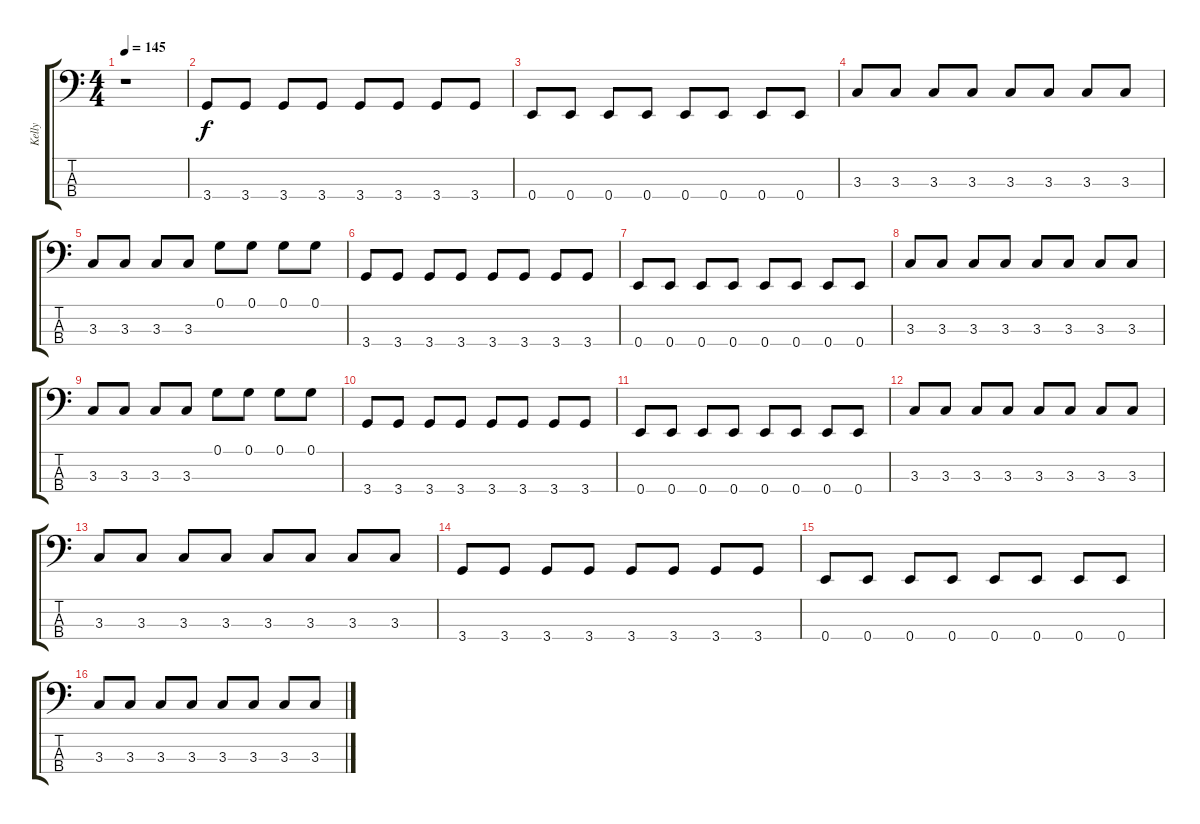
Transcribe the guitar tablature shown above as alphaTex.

\track ("Kelly" "Kelly") {instrument electricbasspick}
\staff {score tabs}
\tuning (G2 D2 A1 E1) {hide}
\ts (4 4)
\tempo 145
\clef f4
\ks c
r.1{dy f instrument electricbasspick} |
3.4.8 3.4.8 3.4.8 3.4.8 3.4.8 3.4.8 3.4.8 3.4.8 |
0.4.8 0.4.8 0.4.8 0.4.8 0.4.8 0.4.8 0.4.8 0.4.8 |
3.3.8 3.3.8 3.3.8 3.3.8 3.3.8 3.3.8 3.3.8 3.3.8 |
3.3.8 3.3.8 3.3.8 3.3.8 0.1.8 0.1.8 0.1.8 0.1.8 |
3.4.8 3.4.8 3.4.8 3.4.8 3.4.8 3.4.8 3.4.8 3.4.8 |
0.4.8 0.4.8 0.4.8 0.4.8 0.4.8 0.4.8 0.4.8 0.4.8 |
3.3.8 3.3.8 3.3.8 3.3.8 3.3.8 3.3.8 3.3.8 3.3.8 |
3.3.8 3.3.8 3.3.8 3.3.8 0.1.8 0.1.8 0.1.8 0.1.8 |
3.4.8 3.4.8 3.4.8 3.4.8 3.4.8 3.4.8 3.4.8 3.4.8 |
0.4.8 0.4.8 0.4.8 0.4.8 0.4.8 0.4.8 0.4.8 0.4.8 |
3.3.8 3.3.8 3.3.8 3.3.8 3.3.8 3.3.8 3.3.8 3.3.8 |
3.3.8 3.3.8 3.3.8 3.3.8 3.3.8 3.3.8 3.3.8 3.3.8 |
3.4.8 3.4.8 3.4.8 3.4.8 3.4.8 3.4.8 3.4.8 3.4.8 |
0.4.8 0.4.8 0.4.8 0.4.8 0.4.8 0.4.8 0.4.8 0.4.8 |
3.3.8 3.3.8 3.3.8 3.3.8 3.3.8 3.3.8 3.3.8 3.3.8
